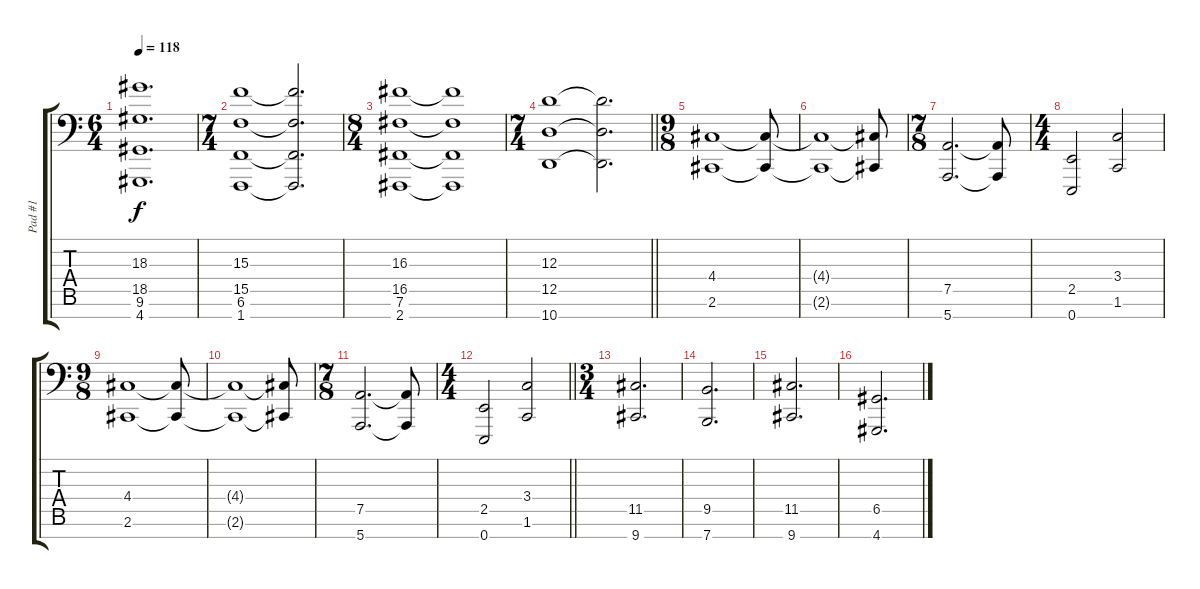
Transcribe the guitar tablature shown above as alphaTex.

\track ("Pad #1" "Pad #1") {instrument pad2warm}
\staff {score tabs}
\tuning (B3 G3 D3 A2 D2 B1 E1) {hide}
\ts (6 4)
\section ("" "")
\tempo 118
\clef f4
\ks c
(18.3 18.5 9.6 4.7).1{d dy f volume 13 instrument pad2warm} |
\ts (7 4)
(15.3 15.5 6.6 1.7).1 (15.3{t} 15.5{t} 6.6{t} 1.7{t}).2{d} |
\ts (8 4)
(16.3 16.5 7.6 2.7).1 (16.3{t} 16.5{t} 7.6{t} 2.7{t}).1 |
\ts (7 4)
\barLineRight lightlight
(12.3 12.5 10.7).1 (12.3{t} 12.5{t} 10.7{t}).2{d} |
\ts (9 8)
\section ("" "")
(4.4 2.6).1 (4.4{t} 2.6{t}).8 |
(4.4{t} 2.6{t}).1 (4.4{t} 2.6{t}).8 |
\ts (7 8)
(7.5 5.7).2{d} (7.5{t} 5.7{t}).8 |
\ts (4 4)
(2.5 0.7).2 (3.4 1.6).2 |
\ts (9 8)
(4.4 2.6).1 (4.4{t} 2.6{t}).8 |
(4.4{t} 2.6{t}).1 (4.4{t} 2.6{t}).8 |
\ts (7 8)
(7.5 5.7).2{d} (7.5{t} 5.7{t}).8 |
\ts (4 4)
\barLineRight lightlight
(2.5 0.7).2 (3.4 1.6).2 |
\ts (3 4)
\section ("" "")
(11.5 9.7).2{d} |
(9.5 7.7).2{d} |
(11.5 9.7).2{d} |
(6.5 4.7).2{d}
